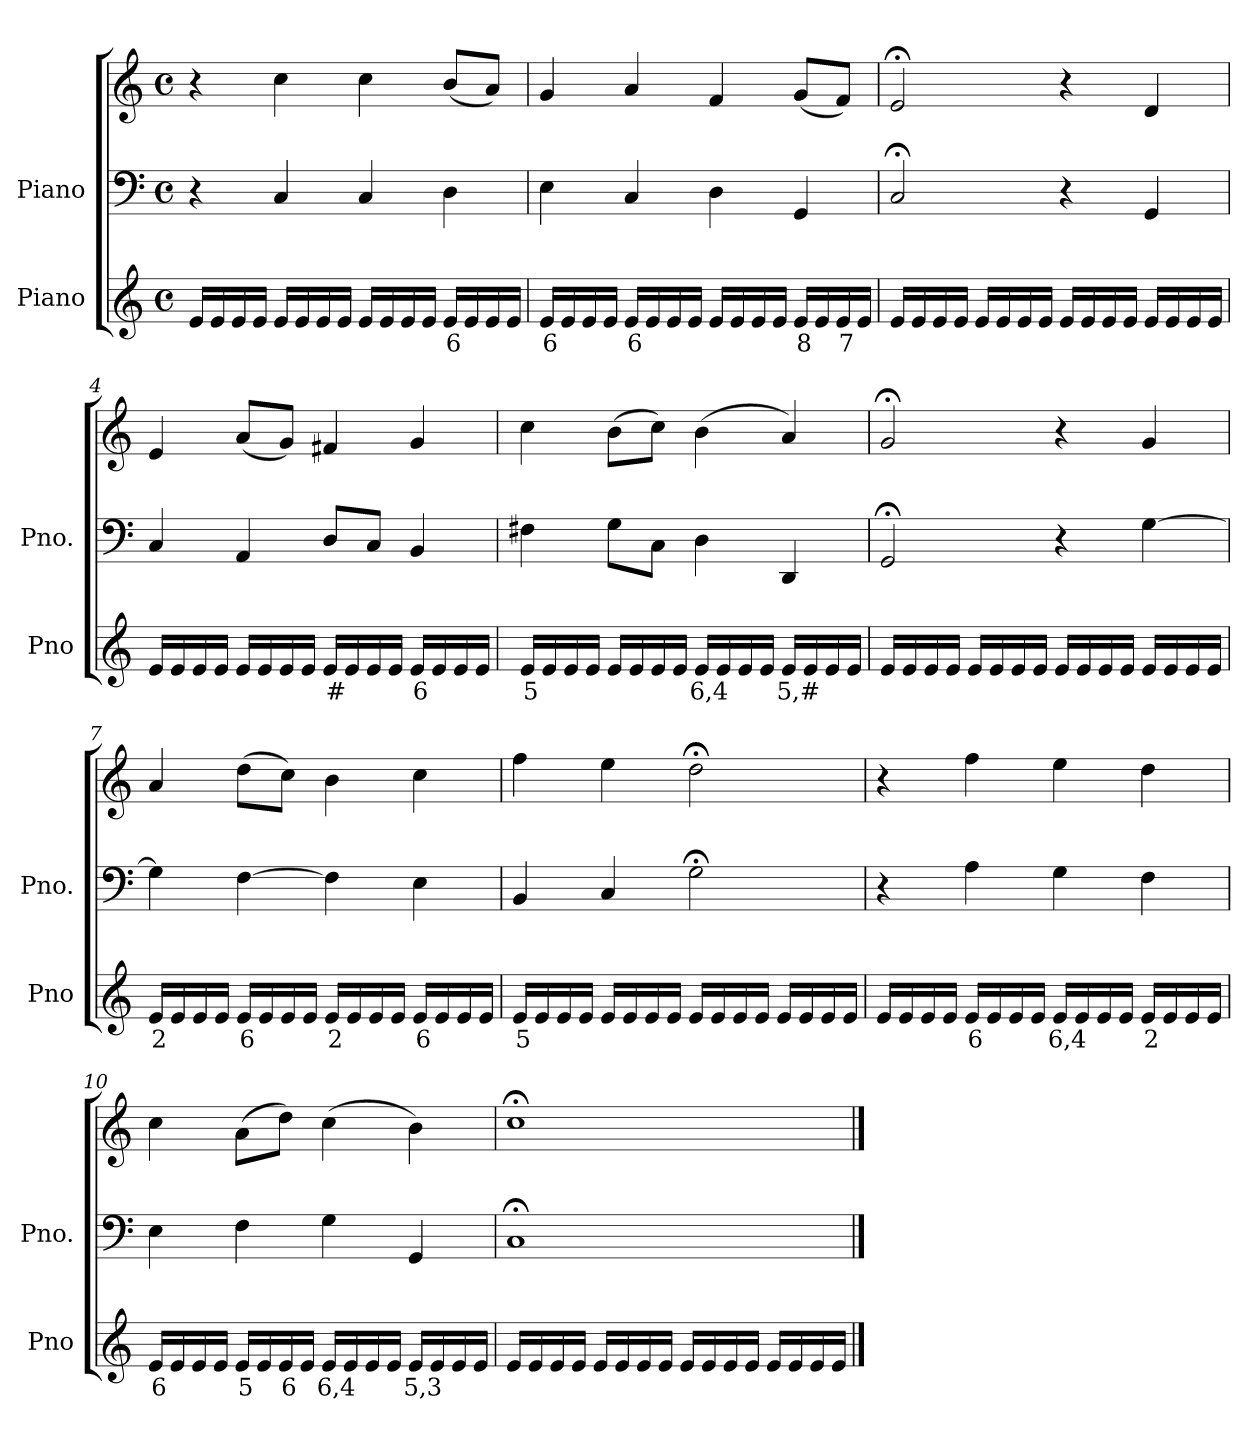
**kern	**text	**kern	**kern
*part2	*part2	*part1	*part1
*staff3	*staff3	*staff2	*staff1
*I"Piano	*	*I"Piano	*
*I'Pno	*	*I'Pno.	*
*clefG2	*	*clefF4	*clefG2
*k[]	*	*k[]	*k[]
*M4/4	*	*M4/4	*M4/4
*met(c)	*	*met(c)	*met(c)
=1	=1	=1	=1
16e/LL	.	4r	4r
16e/	.	.	.
16e/	.	.	.
16e/JJ	.	.	.
16e/LL	.	4C/	4cc\
16e/	.	.	.
16e/	.	.	.
16e/JJ	.	.	.
16e/LL	.	4C/	4cc\
16e/	.	.	.
16e/	.	.	.
16e/JJ	.	.	.
!	!LO:LY:b	!	!
16e/LL	6	4D\	(<8b/L
16e/	.	.	.
16e/	.	.	8a/J)
16e/JJ	.	.	.
=2	=2	=2	=2
!	!LO:LY:b	!	!
16e/LL	6	4E\	4g/
16e/	.	.	.
16e/	.	.	.
16e/JJ	.	.	.
!	!LO:LY:b	!	!
16e/LL	6	4C/	4a/
16e/	.	.	.
16e/	.	.	.
16e/JJ	.	.	.
16e/LL	.	4D\	4f/
16e/	.	.	.
16e/	.	.	.
16e/JJ	.	.	.
!	!LO:LY:b	!	!
16e/LL	8	4GG/	(<8g/L
16e/	.	.	.
!	!LO:LY:b	!	!
16e/	7	.	8f/J)
16e/JJ	.	.	.
=3	=3	=3	=3
16e/LL	.	2C;</	2e;</
16e/	.	.	.
16e/	.	.	.
16e/JJ	.	.	.
16e/LL	.	.	.
16e/	.	.	.
16e/	.	.	.
16e/JJ	.	.	.
16e/LL	.	4r	4r
16e/	.	.	.
16e/	.	.	.
16e/JJ	.	.	.
16e/LL	.	4GG/	4d/
16e/	.	.	.
16e/	.	.	.
16e/JJ	.	.	.
=4	=4	=4	=4
16e/LL	.	4C/	4e/
16e/	.	.	.
16e/	.	.	.
16e/JJ	.	.	.
16e/LL	.	4AA/	(<8a/L
16e/	.	.	.
16e/	.	.	8g/J)
16e/JJ	.	.	.
!	!LO:LY:b	!	!
16e/LL	#	8D/L	4f#X/
16e/	.	.	.
!	!LO:LY:b	!	!
16e/	_	8C/J	.
16e/JJ	.	.	.
!	!LO:LY:b	!	!
16e/LL	6	4BB/	4g/
16e/	.	.	.
16e/	.	.	.
16e/JJ	.	.	.
=5	=5	=5	=5
!	!LO:LY:b	!	!
16e/LL	5	4F#X\	4cc\
16e/	.	.	.
16e/	.	.	.
16e/JJ	.	.	.
16e/LL	.	8G\L	(>8b\L
16e/	.	.	.
16e/	.	8C\J	8cc\J)
16e/JJ	.	.	.
!	!LO:LY:b	!	!
16e/LL	6,4	4D\	(>4b\
16e/	.	.	.
16e/	.	.	.
16e/JJ	.	.	.
!	!LO:LY:b	!	!
16e/LL	5,#	4DD/	4a/)
16e/	.	.	.
16e/	.	.	.
16e/JJ	.	.	.
=6	=6	=6	=6
16e/LL	.	2GG;</	2g;</
16e/	.	.	.
16e/	.	.	.
16e/JJ	.	.	.
16e/LL	.	.	.
16e/	.	.	.
16e/	.	.	.
16e/JJ	.	.	.
16e/LL	.	4r	4r
16e/	.	.	.
16e/	.	.	.
16e/JJ	.	.	.
16e/LL	.	[4G\	4g/
16e/	.	.	.
16e/	.	.	.
16e/JJ	.	.	.
=7	=7	=7	=7
!	!LO:LY:b	!	!
16e/LL	2	4G\]	4a/
16e/	.	.	.
16e/	.	.	.
16e/JJ	.	.	.
!	!LO:LY:b	!	!
16e/LL	6	[4F\	(>8dd\L
16e/	.	.	.
16e/	.	.	8cc\J)
16e/JJ	.	.	.
!	!LO:LY:b	!	!
16e/LL	2	4F\]	4b\
16e/	.	.	.
16e/	.	.	.
16e/JJ	.	.	.
!	!LO:LY:b	!	!
16e/LL	6	4E\	4cc\
16e/	.	.	.
16e/	.	.	.
16e/JJ	.	.	.
=8	=8	=8	=8
!	!LO:LY:b	!	!
16e/LL	5	4BB/	4ff\
16e/	.	.	.
16e/	.	.	.
16e/JJ	.	.	.
16e/LL	.	4C/	4ee\
16e/	.	.	.
16e/	.	.	.
16e/JJ	.	.	.
16e/LL	.	2G;<\	2dd;<\
16e/	.	.	.
16e/	.	.	.
16e/JJ	.	.	.
16e/LL	.	.	.
16e/	.	.	.
16e/	.	.	.
16e/JJ	.	.	.
=9	=9	=9	=9
16e/LL	.	4r	4r
16e/	.	.	.
16e/	.	.	.
16e/JJ	.	.	.
!	!LO:LY:b	!	!
16e/LL	6	4A\	4ff\
16e/	.	.	.
16e/	.	.	.
16e/JJ	.	.	.
!	!LO:LY:b	!	!
16e/LL	6,4	4G\	4ee\
16e/	.	.	.
16e/	.	.	.
16e/JJ	.	.	.
!	!LO:LY:b	!	!
16e/LL	2	4F\	4dd\
16e/	.	.	.
16e/	.	.	.
16e/JJ	.	.	.
=10	=10	=10	=10
!	!LO:LY:b	!	!
16e/LL	6	4E\	4cc\
16e/	.	.	.
16e/	.	.	.
16e/JJ	.	.	.
!	!LO:LY:b	!	!
16e/LL	5	4F\	(>8a\L
16e/	.	.	.
!	!LO:LY:b	!	!
16e/	6	.	8dd\J)
16e/JJ	.	.	.
!	!LO:LY:b	!	!
16e/LL	6,4	4G\	(>4cc\
16e/	.	.	.
16e/	.	.	.
16e/JJ	.	.	.
!	!LO:LY:b	!	!
16e/LL	5,3	4GG/	4b\)
16e/	.	.	.
16e/	.	.	.
16e/JJ	.	.	.
=11	=11	=11	=11
16e/LL	.	1C;<	1cc;<
16e/	.	.	.
16e/	.	.	.
16e/JJ	.	.	.
16e/LL	.	.	.
16e/	.	.	.
16e/	.	.	.
16e/JJ	.	.	.
16e/LL	.	.	.
16e/	.	.	.
16e/	.	.	.
16e/JJ	.	.	.
16e/LL	.	.	.
16e/	.	.	.
16e/	.	.	.
16e/JJ	.	.	.
==	==	==	==
*-	*-	*-	*-
